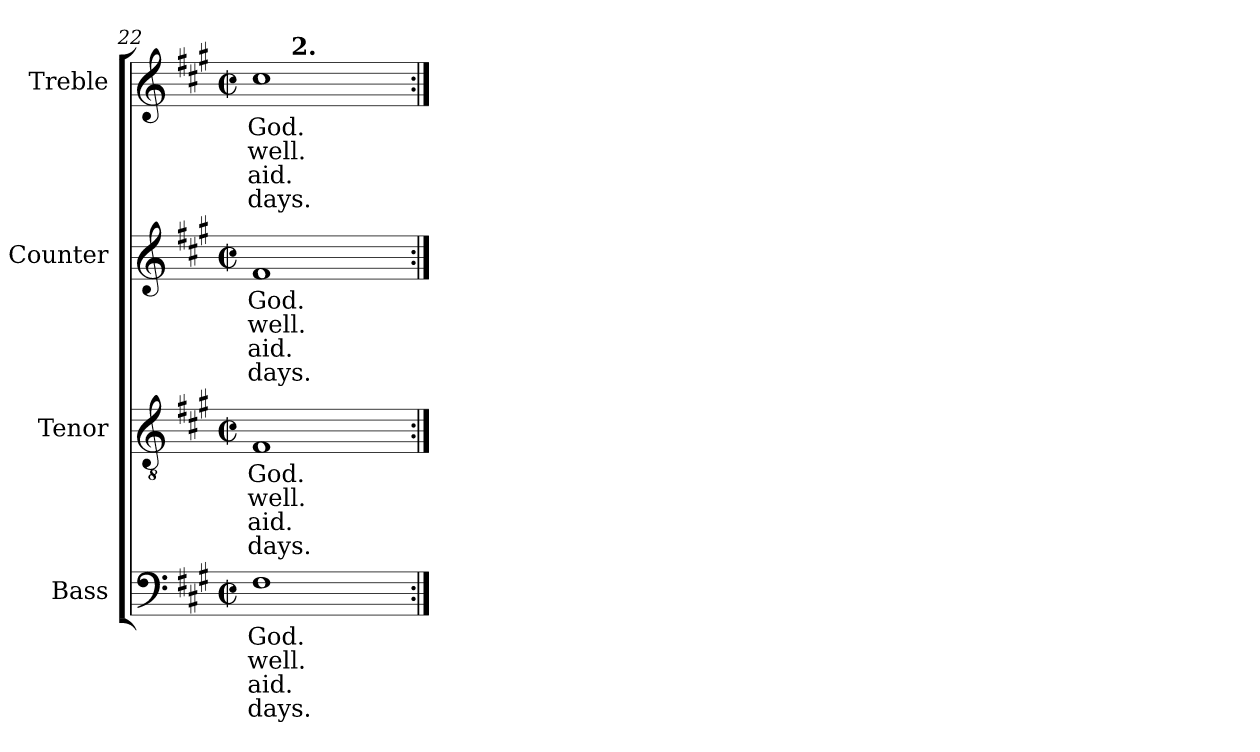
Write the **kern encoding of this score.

**kern	**text	**text	**text	**text	**kern	**text	**text	**text	**text	**kern	**text	**text	**text	**text	**kern	**text	**text	**text	**text
*part4	*part4	*part4	*part4	*part4	*part3	*part3	*part3	*part3	*part3	*part2	*part2	*part2	*part2	*part2	*part1	*part1	*part1	*part1	*part1
*staff4	*staff4	*staff4	*staff4	*staff4	*staff3	*staff3	*staff3	*staff3	*staff3	*staff2	*staff2	*staff2	*staff2	*staff2	*staff1	*staff1	*staff1	*staff1	*staff1
*I"Bass	*	*	*	*	*I"Tenor	*	*	*	*	*I"Counter	*	*	*	*	*I"Treble	*	*	*	*
*I'B.	*	*	*	*	*I'T.	*	*	*	*	*I'C.	*	*	*	*	*I'Tr.	*	*	*	*
*clefF4	*	*	*	*	*clefGv2	*	*	*	*	*clefG2	*	*	*	*	*clefG2	*	*	*	*
*k[f#c#g#]	*	*	*	*	*k[f#c#g#]	*	*	*	*	*k[f#c#g#]	*	*	*	*	*k[f#c#g#]	*	*	*	*
*A:	*	*	*	*	*A:	*	*	*	*	*A:	*	*	*	*	*A:	*	*	*	*
*M2/2	*	*	*	*	*M2/2	*	*	*	*	*M2/2	*	*	*	*	*M2/2	*	*	*	*
*met(c|)	*	*	*	*	*met(c|)	*	*	*	*	*met(c|)	*	*	*	*	*met(c|)	*	*	*	*
=22	=22	=22	=22	=22	=22	=22	=22	=22	=22	=22	=22	=22	=22	=22	=22	=22	=22	=22	=22
!	!LO:LY:b:rj	!LO:LY:b:rj	!LO:LY:b:rj	!LO:LY:b:rj	!	!LO:LY:b:rj	!LO:LY:b:rj	!LO:LY:b:rj	!LO:LY:b:rj	!	!LO:LY:b:rj	!LO:LY:b:rj	!LO:LY:b:rj	!LO:LY:b:rj	!	!LO:LY:b:rj	!LO:LY:b:rj	!LO:LY:b:rj	!LO:LY:b:rj
*	*	*	*	*	*	*	*	*	*	*	*	*	*	*	*^	*	*	*	*
1F#	God.	well.	aid.	days.	1F#	God.	well.	aid.	days.	1f#	God.	well.	aid.	days.	1cc#	8ryy	God.	well.	aid.	days.
.	.	.	.	.	.	.	.	.	.	.	.	.	.	.	.	32ryy	.	.	.	.
!	!	!	!	!	!	!	!	!	!	!	!	!	!	!	!	!LO:TX:a:B:t=2.	!	!	!	!
.	.	.	.	.	.	.	.	.	.	.	.	.	.	.	.	2ryy	.	.	.	.
.	.	.	.	.	.	.	.	.	.	.	.	.	.	.	.	4ryy	.	.	.	.
.	.	.	.	.	.	.	.	.	.	.	.	.	.	.	.	16.ryy	.	.	.	.
*	*	*	*	*	*	*	*	*	*	*	*	*	*	*	*v	*v	*	*	*	*
=:|!	=:|!	=:|!	=:|!	=:|!	=:|!	=:|!	=:|!	=:|!	=:|!	=:|!	=:|!	=:|!	=:|!	=:|!	=:|!	=:|!	=:|!	=:|!	=:|!
*-	*-	*-	*-	*-	*-	*-	*-	*-	*-	*-	*-	*-	*-	*-	*-	*-	*-	*-	*-
